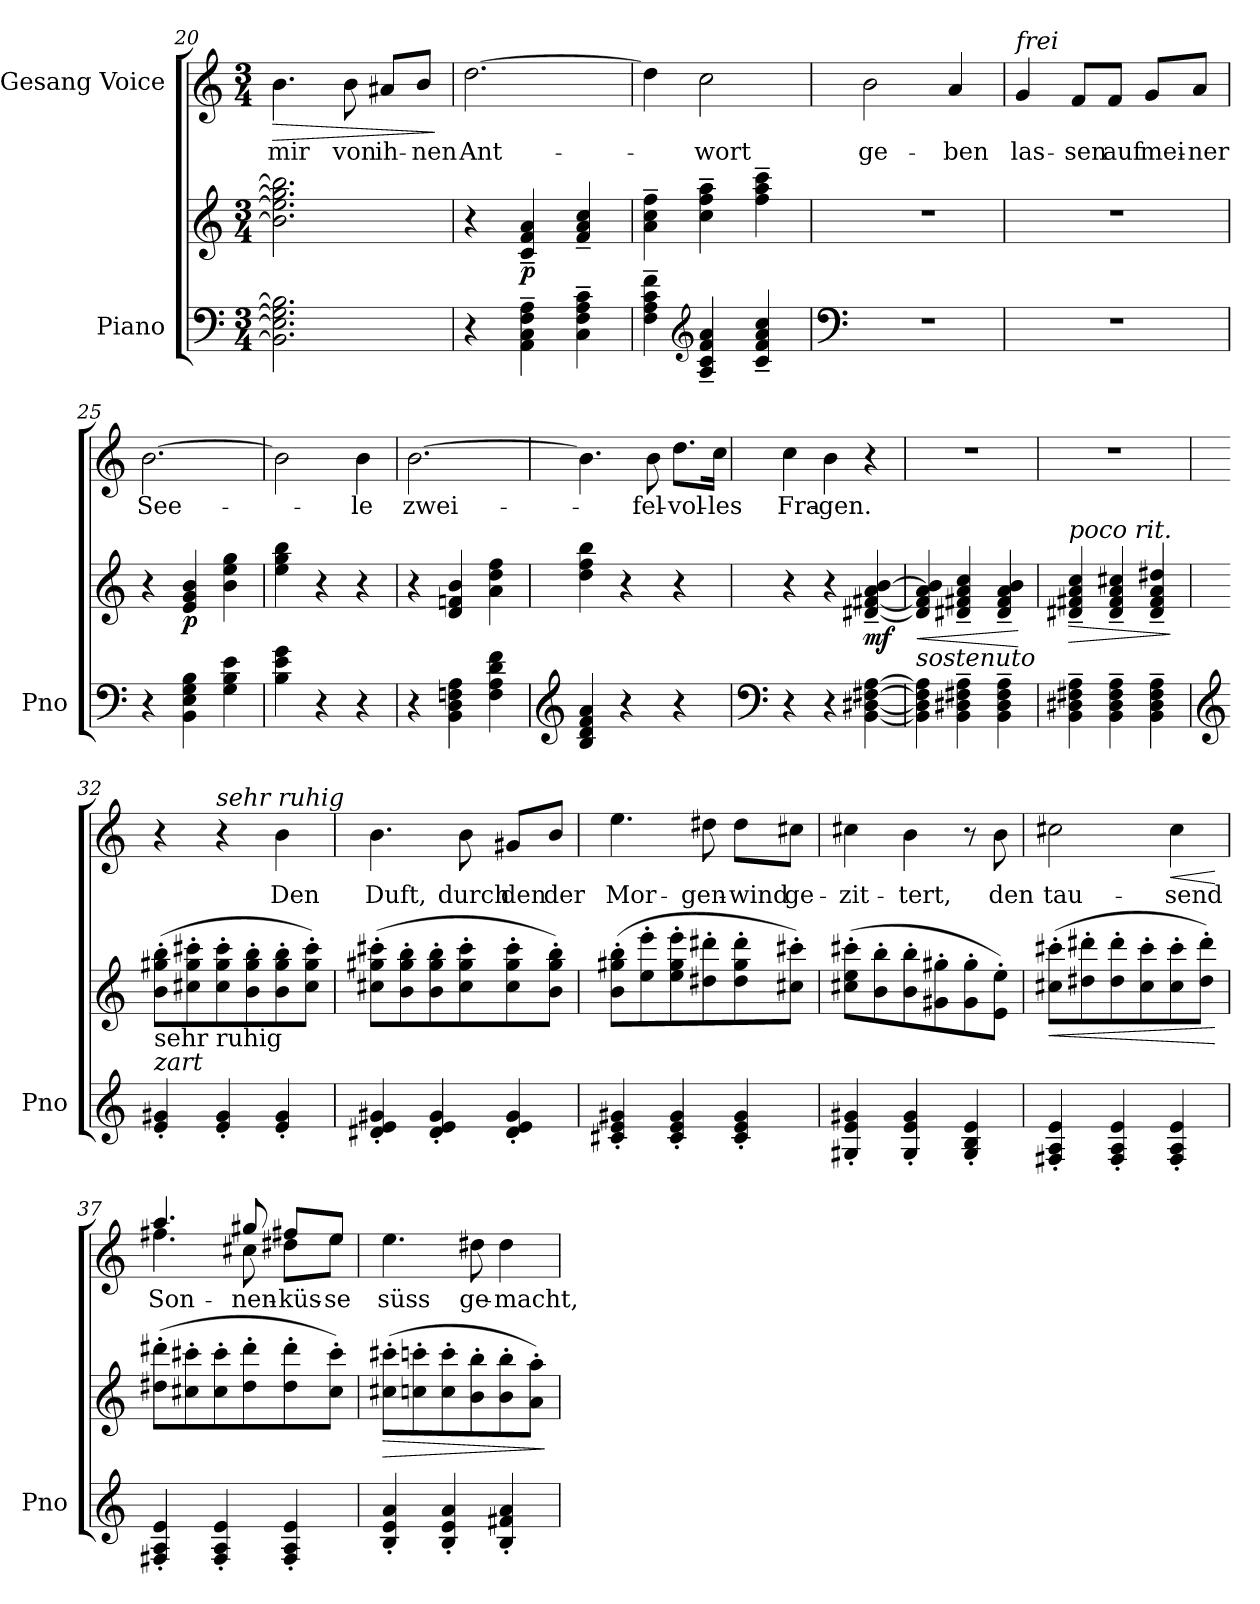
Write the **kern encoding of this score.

**kern	**kern	**dynam	**kern	**text	**dynam
*part2	*part2	*part2	*part1	*part1	*part1
*staff3	*staff2	*staff2/3	*staff1	*staff1	*staff1
*I"Piano	*	*	*I"Gesang Voice	*	*
*I'Pno	*	*	*	*	*
*clefF4	*clefG2	*	*clefG2	*	*
*k[]	*k[]	*	*k[]	*	*
*M3/4	*M3/4	*	*M3/4	*	*
=20	=20	=20	=20	=20	=20
!	!	!	!	!	!LO:HP:b
2.BB\] 2.E\] 2.G\] 2.B\]	2.b\] 2.ee\] 2.gg\] 2.bb\]	.	4.b\	mir	>
.	.	.	8b\	von	.
.	.	.	8a#X/L	ih-	.
.	.	.	8b/J	-nen	.
.	.	.	.	.	]
=21	=21	=21	=21	=21	=21
4r	4r	.	[2.dd\	Ant-	.
!	!	!LO:DY:b	!	!	!
4AA\~ 4C\~ 4F\~ 4A\~	4c/~> 4f/~> 4a/~>	p	.	.	.
4C\~ 4F\~ 4A\~ 4c\~	4f/~> 4a/~> 4cc/~>	.	.	.	.
=22	=22	=22	=22	=22	=22
4F\~ 4A\~ 4c\~ 4f\~	4a\~ 4cc\~ 4ff\~	.	4dd\]	.	.
*clefG2	*	*	*	*	*
4A/~> 4c/~> 4f/~> 4a/~>	4cc\~ 4ff\~ 4aa\~	.	2cc\	-wort	.
4c/~> 4f/~> 4a/~> 4cc/~>	4ff\~ 4aa\~ 4ccc\~	.	.	.	.
=23	=23	=23	=23	=23	=23
*clefF4	*	*	*	*	*
2.r	2.r	.	2b\	ge-	.
.	.	.	4a/	-ben	.
=24	=24	=24	=24	=24	=24
!	!	!	!LO:TX:i:t=frei	!	!
2.r	2.r	.	4g/	las-	.
.	.	.	8f/L	-sen	.
.	.	.	8f/J	auf	.
.	.	.	8g/L	mei-	.
.	.	.	8a/J	-ner	.
=25	=25	=25	=25	=25	=25
4r	4r	.	[2.b\	See-	.
!	!	!LO:DY:b	!	!	!
4BB\ 4E\ 4G\ 4B\	4e/ 4g/ 4b/	p	.	.	.
4G\ 4B\ 4e\	4b\ 4ee\ 4gg\	.	.	.	.
=26	=26	=26	=26	=26	=26
4B\ 4e\ 4g\	4ee\ 4gg\ 4bb\	.	2b\]	.	.
4r	4r	.	.	.	.
4r	4r	.	4b\	-le	.
=27	=27	=27	=27	=27	=27
4r	4r	.	[2.b\	zwei-	.
4BB\ 4D\ 4Fn\ 4A\	4d/ 4fn/ 4b/	.	.	.	.
4F\ 4A\ 4d\ 4f\	4a\ 4dd\ 4ff\	.	.	.	.
=28	=28	=28	=28	=28	=28
*clefG2	*	*	*	*	*
4B/ 4d/ 4f/ 4a/	4dd\ 4ff\ 4bb\	.	4.b\]	.	.
4r	4r	.	.	.	.
.	.	.	8b\	-fel-	.
4r	4r	.	8.dd\L	-vol-	.
.	.	.	16cc\Jk	-les	.
=29	=29	=29	=29	=29	=29
*clefF4	*	*	*	*	*
4r	4r	.	4cc\	Fra-	.
4r	4r	.	4b\	-gen.	.
!	!	!LO:DY:b	!	!	!
[4BB\ [4D#X\ [4F#X\ [4A\	[4d#X/~> [4f#X/~> 4a/~> [4b/~>	mf	4r	.	.
=30	=30	=30	=30	=30	=30
!LO:TX:i:t=sostenuto	!	!	!	!	!
!	!	!LO:HP:b	!	!	!
4BB\] 4D#\] 4F#\] 4A\]	4d#/] 4f#/] 4a/ 4b/]	<	2.r	.	.
4BB\~ 4D#X\~ 4F#X\~ 4A\~	4d#X/~> 4f#X/~> 4a/~> 4cc/~>	.	.	.	.
4BB\~ 4D#\~ 4F#\~ 4A\~	4d#/~> 4f#/~> 4a/~> 4b/~>	.	.	.	.
.	.	[	.	.	.
=31	=31	=31	=31	=31	=31
!	!LO:TX:i:t=poco rit.	!	!	!	!
!	!	!LO:HP:b	!	!	!
4BB\~ 4D#X\~ 4F#X\~ 4A\~	4d#X/~> 4f#X/~> 4a/~> 4cc/~>	>	2.r	.	.
4BB\~ 4D#\~ 4F#\~ 4A\~	4d#/~> 4f#/~> 4a/~> 4cc#X/~>	.	.	.	.
4BB\~ 4D#\~ 4F#\~ 4A\~	4d#/~> 4f#/~> 4a/~> 4dd#X/~>	.	.	.	.
.	.	]	.	.	.
=32	=32	=32	=32	=32	=32
*clefG2	*	*	*	*	*
!LO:TX:i:t=zart	!	!	!	!	!
!LO:TX:t=sehr ruhig	!	!	!	!	!
4e/' 4g#X/'	(8b\' 8gg#X\' 8bb\'L	.	4r	.	.
.	8cc#X\' 8gg#\' 8ccc#X\'	.	.	.	.
!	!	!	!LO:TX:i:t=sehr ruhig	!	!
4e/' 4g#/'	8cc#\' 8gg#\' 8ccc#\'	.	4r	.	.
.	8b\' 8gg#\' 8bb\'	.	.	.	.
4e/' 4g#/'	8b\' 8gg#\' 8bb\'	.	4b\	Den	.
.	8cc#\' 8gg#\' 8ccc#\'J)	.	.	.	.
=33	=33	=33	=33	=33	=33
4d#X/' 4e/' 4g#X/'	(8cc#X\' 8gg#X\' 8ccc#X\'L	.	4.b\	Duft,	.
.	8b\' 8gg#\' 8bb\'	.	.	.	.
4d#/' 4e/' 4g#/'	8b\' 8gg#\' 8bb\'	.	.	.	.
.	8cc#\' 8gg#\' 8ccc#\'	.	8b\	durch	.
4d#/' 4e/' 4g#/'	8cc#\' 8gg#\' 8ccc#\'	.	8g#X/L	den	.
.	8b\' 8gg#\' 8bb\'J)	.	8b/J	der	.
=34	=34	=34	=34	=34	=34
4c#X/' 4e/' 4g#X/'	(8b\' 8gg#X\' 8bb\'L	.	4.ee\	Mor-	.
.	8ee\' 8eee\'	.	.	.	.
4c#/' 4e/' 4g#/'	8ee\' 8gg#\' 8eee\'	.	.	.	.
.	8dd#X\' 8ddd#X\'	.	8dd#X\	-gen-	.
4c#/' 4e/' 4g#/'	8dd#\' 8gg#\' 8ddd#\'	.	8dd#\L	-wind	.
.	8cc#j\' 8ccc#X\'J)	.	8cc#X\J	ge-	.
=35	=35	=35	=35	=35	=35
4G#X/' 4e/' 4g#X/'	(8cc#X\' 8ee\' 8ccc#X\'L	.	4cc#X\	-zit-	.
.	8b\' 8bb\'	.	.	.	.
4G#/' 4e/' 4g#/'	8b\' 8bb\'	.	4b\	-tert,	.
.	8g#X\' 8gg#X\'	.	.	.	.
4G#/' 4B/' 4e/'	8g#\' 8gg#\'	.	8r	.	.
.	8e\' 8ee\'J)	.	8b\	den	.
=36	=36	=36	=36	=36	=36
!	!	!LO:HP:b	!	!	!
4F#X/' 4A/' 4e/'	(8cc#X\' 8ccc#X\'L	<	2cc#X\	tau-	.
.	8dd#X\' 8ddd#X\'	.	.	.	.
4F#/' 4A/' 4e/'	8dd#\' 8ddd#\'	.	.	.	.
.	8cc#\' 8ccc#\'	.	.	.	.
!	!	!	!	!	!LO:HP:b
4F#/' 4A/' 4e/'	8cc#\' 8ccc#\'	.	4cc#\	-send	<
.	8dd#\' 8ddd#\'J)	.	.	.	.
.	.	[	.	.	[
=37	=37	=37	=37	=37	=37
*	*	*	*^	*	*
4F#X/' 4A/' 4e/'	(8dd#X\' 8ddd#X\'L	.	4.aa/	4.ff#X\	Son-	.
.	8cc#X\' 8ccc#X\'	.	.	.	.	.
4F#/' 4A/' 4e/'	8cc#\' 8ccc#\'	.	.	.	.	.
.	8dd#\' 8ddd#\'	.	8gg#X/	8cc#X\	-nen-	.
4F#/' 4A/' 4e/'	8dd#\' 8ddd#\'	.	8ff#X/L	8dd#X\L	-küs-	.
.	8cc#\' 8ccc#\'J)	.	8ee/J	8ee\J	-se	.
=38	=38	=38	=38	=38	=38	=38
!	!	!LO:HP:b	!	!	!	!
*	*	*	*v	*v	*	*
4B/' 4e/' 4a/'	(8cc#X\' 8ccc#X\'L	>	4.ee\	süss	.
.	8ccn\' 8cccn\'	.	.	.	.
4B/' 4e/' 4a/'	8cc\' 8ccc\'	.	.	.	.
.	8b\' 8bb\'	.	8dd#X\	ge-	.
4B/' 4f#X/' 4a/'	8b\' 8bb\'	.	4dd#\	-macht,	.
.	8a\' 8aa\'J)	.	.	.	.
.	.	]	.	.	.
=	=	=	=	=	=
*-	*-	*-	*-	*-	*-
